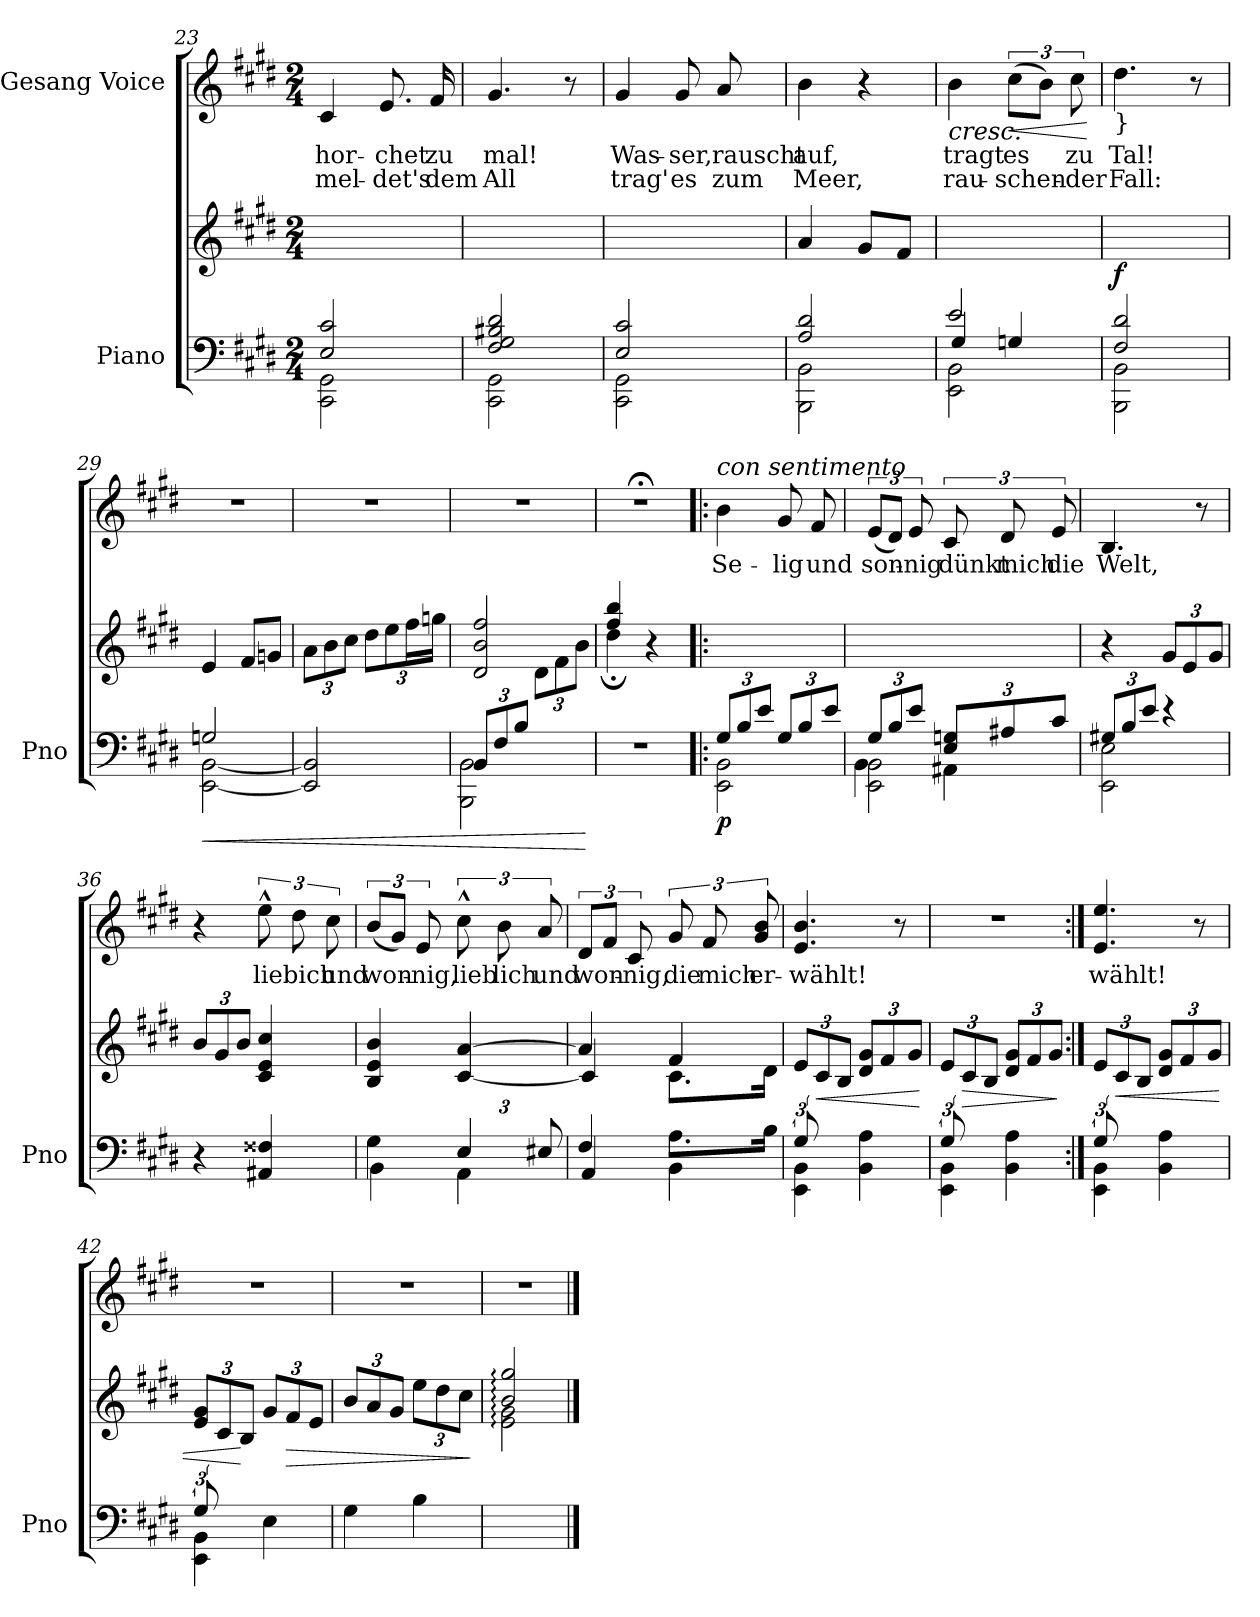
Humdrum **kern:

**kern	**kern	**dynam	**kern	**text	**text	**dynam
*part2	*part2	*part2	*part1	*part1	*part1	*part1
*staff3	*staff2	*staff2/3	*staff1	*staff1	*staff1	*staff1
*I"Piano	*	*	*I"Gesang Voice	*	*	*
*I'Pno	*	*	*	*	*	*
*clefF4	*clefG2	*	*clefG2	*	*	*
*k[f#c#g#d#]	*k[f#c#g#d#]	*	*k[f#c#g#d#]	*	*	*
*M2/4	*M2/4	*	*M2/4	*	*	*
=23	=23	=23	=23	=23	=23	=23
*^	*	*	*	*	*	*
2E/ 2c#/	2CC#\ 2GG#\	2ryy	.	4c#/	hor-	mel-	.
.	.	.	.	8.e/	-chet	-det's	.
.	.	.	.	16f#/	zu	dem	.
=24	=24	=24	=24	=24	=24	=24	=24
2F#/ 2G#/ 2B#X/ 2d#/	2CC#\ 2GG#\	2ryy	.	4.g#/	mal!	All	.
.	.	.	.	8r	.	.	.
=25	=25	=25	=25	=25	=25	=25	=25
2E/ 2c#/	2CC#\ 2GG#\	2ryy	.	4g#/	Was-	trag'	.
.	.	.	.	8g#/	-ser,	es	.
.	.	.	.	8a/	rauscht	zum	.
=26	=26	=26	=26	=26	=26	=26	=26
2A/ 2d#/	2BBB\ 2BB\	4a/	.	4b\	auf,	Meer,	.
.	.	8g#/L	.	4r	.	.	.
.	.	8f#/J	.	.	.	.	.
=27	=27	=27	=27	=27	=27	=27	=27
*	*^	*	*	*	*	*	*
!	!	!	!	!	!	!	!	!LO:HP:b
2e/	2EE\ 2BB\	4G#/	2ryy	.	4b\	tragt	rau-	<
!	!	!	!	!	!	!	!	!LO:HP:b
.	.	4Gn/	.	.	(12cc#\L	es	-schen-	<
.	.	.	.	.	12b\J)	.	.	.
.	.	.	.	.	12cc#\	zu	-der	.
*v	*v	*v	*	*	*	*	*	*
.	.	.	.	.	.	[
=28	=28	=28	=28	=28	=28	=28
*^	*	*	*	*	*	*
!	!	!	!	!LO:TX:b:t=}	!	!	!
!	!	!	!LO:DY:b	!	!	!	!
2F#/ 2d#/	2BBB\ 2BB\	2ryy	f	4.dd#\	Tal!	Fall:	.
.	.	.	.	8r	.	.	[
=29	=29	=29	=29	=29	=29	=29	=29
!	!	!	!LO:HP:b=2	!	!	!	!
2Gn/	[2EE\ [2BB\	4e/	<	2r	.	.	.
.	.	8f#/L	.	.	.	.	.
.	.	8gn/J	.	.	.	.	.
*v	*v	*	*	*	*	*	*
=30	=30	=30	=30	=30	=30	=30
*	*Xbrackettup	*	*	*	*	*
2EE/] 2BB/]	12a\L	.	2r	.	.	.
.	12b\	.	.	.	.	.
.	12cc#\J	.	.	.	.	.
.	12dd#\L	.	.	.	.	.
.	12ee\	.	.	.	.	.
.	24ff#\L	.	.	.	.	.
.	24ggn\JJ	.	.	.	.	.
=31	=31	=31	=31	=31	=31	=31
*Xbrackettup	*	*	*	*	*	*
*^	*^	*	*	*	*	*
12BB/L	2BBB\ 2BB\	2d#/ 2b/ 2ff#/	4ryy	.	2r	.	.	.
12F#/	.	.	.	.	.	.	.	.
12B/J	.	.	.	.	.	.	.	.
4ryy	.	.	12d#\L	.	.	.	.	.
.	.	.	12f#\	.	.	.	.	.
.	.	.	12b\J	.	.	.	.	.
*v	*v	*	*	*	*	*	*	*
*	*v	*v	*	*	*	*	*
.	.	[	.	.	.	.
=32	=32	=32	=32	=32	=32	=32
*	*^	*	*	*	*	*
2r	4dd#\	4ff#/;< 4bb/;<	.	2r;<	.	.	.
.	4r	4ryy	.	.	.	.	.
=33!|:	=33!|:	=33!|:	=33!|:	=33!|:	=33!|:	=33!|:	=33!|:
*^	*	*	*	*	*	*	*
!	!	!	!	!	!LO:TX:i:t=con sentimento	!	!	!
!	!	!	!	!LO:DY:b=2	!	!	!	!
*	*	*v	*v	*	*	*	*	*
12G#/L	2EE\ 2BB\	2ryy	p	4b\	-Se-	.	.
12B/	.	.	.	.	.	.	.
12e/J	.	.	.	.	.	.	.
12G#/L	.	.	.	8g#/	-lig	.	.
12B/	.	.	.	.	.	.	.
.	.	.	.	8f#/	und	.	.
12e/J	.	.	.	.	.	.	.
=34	=34	=34	=34	=34	=34	=34	=34
*	*^	*	*	*	*	*	*
12G#/L	2EE\ 2BB\	4BB\	2ryy	.	(12e/L	son-	.	.
12B/	.	.	.	.	12d#/J)	.	.	.
12e/J	.	.	.	.	12e/	-nig	.	.
12E/ 12Gn/L	.	4AA#X\	.	.	12c#/	dünkt	.	.
12A#X/	.	.	.	.	12d#/	mich	.	.
12c#/J	.	.	.	.	12e/	die	.	.
*	*v	*v	*	*	*	*	*	*
=35	=35	=35	=35	=35	=35	=35	=35
12G#X/L	2EE\ 2E\	4r	.	4.B/	Welt,	.	.
12B/	.	.	.	.	.	.	.
12e/J	.	.	.	.	.	.	.
4r	.	12g#/L	.	.	.	.	.
.	.	12e/	.	.	.	.	.
.	.	.	.	8r	.	.	.
.	.	12g#/J	.	.	.	.	.
*v	*v	*	*	*	*	*	*
=36	=36	=36	=36	=36	=36	=36
4r	12b/L	.	4r	.	.	.
.	12g#/	.	.	.	.	.
.	12b/J	.	.	.	.	.
4AA#X/ 4F##X/	4c#/ 4e/ 4cc#/	.	12ee^^\	liebich	.	.
.	.	.	12dd#\	.	.	.
.	.	.	12cc#\	und	.	.
=37	=37	=37	=37	=37	=37	=37
*^	*	*	*	*	*	*
4G#\	4BB\	4B/ 4e/ 4b/	.	(12b/L	won-	.	.
.	.	.	.	12g#/J)	.	.	.
.	.	.	.	12e/	-nig,	.	.
6E/	4AA\	[<4c#/ [4a/	.	12cc#^^\	lieb	.	.
.	.	.	.	12b\	lich	.	.
12E#X/	.	.	.	12a/	und	.	.
=38	=38	=38	=38	=38	=38	=38	=38
*	*	*^	*	*	*	*	*
4F#/	4AA/	4a/]	4c#/]	.	12d#/L	won-	.	.
.	.	.	.	.	12f#/J	.	.	.
.	.	.	.	.	12c#/	-nig,	.	.
4BB\	8.A\L	4f#/	8.c#\L	.	12g#/	die	.	.
.	.	.	.	.	12f#/	mich	.	.
.	.	.	.	.	12g#/ 12b/	er-	.	.
.	16B\Jk	.	16d#\Jk	.	.	.	.	.
=39	=39	=39	=39	=39	=39	=39	=39	=39
*brackettup	*	*	*	*	*	*	*	*
12G#/	4EE\ 4BB\	12e/L	12ryy	.	4.e/ 4.b/	-wählt!	.	.
!	!	!	!	!LO:HP:b	!	!	!	!
12%5ryy	.	12c#/	12ryy	<	.	.	.	.
.	.	12B/J	12ryy	.	.	.	.	.
.	4BB\ 4A\	12d#/ 12g#/L	4ryy	.	.	.	.	.
.	.	12f#/	.	.	.	.	.	.
.	.	.	.	.	8r	.	.	.
.	.	12g#/J	.	.	.	.	.	.
*v	*v	*	*	*	*	*	*	*
*	*v	*v	*	*	*	*	*
.	.	[	.	.	.	.
=40	=40	=40	=40	=40	=40	=40
*^	*^	*	*	*	*	*
12G#/	4EE\ 4BB\	12e/L	12ryy	.	2r	.	.	.
!	!	!	!	!LO:HP:b	!	!	!	!
12%5ryy	.	12c#/	12ryy	>	.	.	.	.
.	.	12B/J	12ryy	.	.	.	.	.
.	4BB\ 4A\	12d#/ 12g#/L	4ryy	.	.	.	.	.
.	.	12f#/	.	.	.	.	.	.
.	.	12g#/J	.	.	.	.	.	.
*v	*v	*	*	*	*	*	*	*
*	*v	*v	*	*	*	*	*
.	.	]	.	.	.	.
=41:|!	=41:|!	=41:|!	=41:|!	=41:|!	=41:|!	=41:|!
*^	*^	*	*	*	*	*
12G#/	4EE\ 4BB\	12e/L	12ryy	.	4.e/ 4.ee/	wählt!	.	.
!	!	!	!	!LO:HP:b	!	!	!	!
12%5ryy	.	12c#/	12ryy	<	.	.	.	.
.	.	12B/J	12ryy	.	.	.	.	.
.	4BB\ 4A\	12d#/ 12g#/L	4ryy	.	.	.	.	.
.	.	12f#/	.	.	.	.	.	.
.	.	.	.	.	8r	.	.	.
.	.	12g#/J	.	.	.	.	.	.
=42	=42	=42	=42	=42	=42	=42	=42	=42
12G#/	4EE\ 4BB\	12e/ 12g#/L	12ryy	.	2r	.	.	.
12%5ryy	.	12c#/	12ryy	.	.	.	.	.
.	.	12B/J	12ryy	[	.	.	.	.
.	4E\	12g#/L	4ryy	.	.	.	.	.
!	!	!	!	!LO:HP:b	!	!	!	!
.	.	12f#/	.	>	.	.	.	.
.	.	12e/J	.	.	.	.	.	.
*v	*v	*	*	*	*	*	*	*
*	*v	*v	*	*	*	*	*
=43	=43	=43	=43	=43	=43	=43
4G#\	12b/L	.	2r	.	.	.
.	12a/	.	.	.	.	.
.	12g#/J	.	.	.	.	.
4B\	12ee\L	.	.	.	.	.
.	12dd#\	.	.	.	.	.
.	12cc#\J	.	.	.	.	.
.	.	]	.	.	.	.
=44	=44	=44	=44	=44	=44	=44
*	*^	*	*	*	*	*
2ryy	2b/: 2gg#/:	2e\: 2g#\:	.	2r	.	.	.
*	*v	*v	*	*	*	*	*
==	==	==	==	==	==	==
*-	*-	*-	*-	*-	*-	*-
